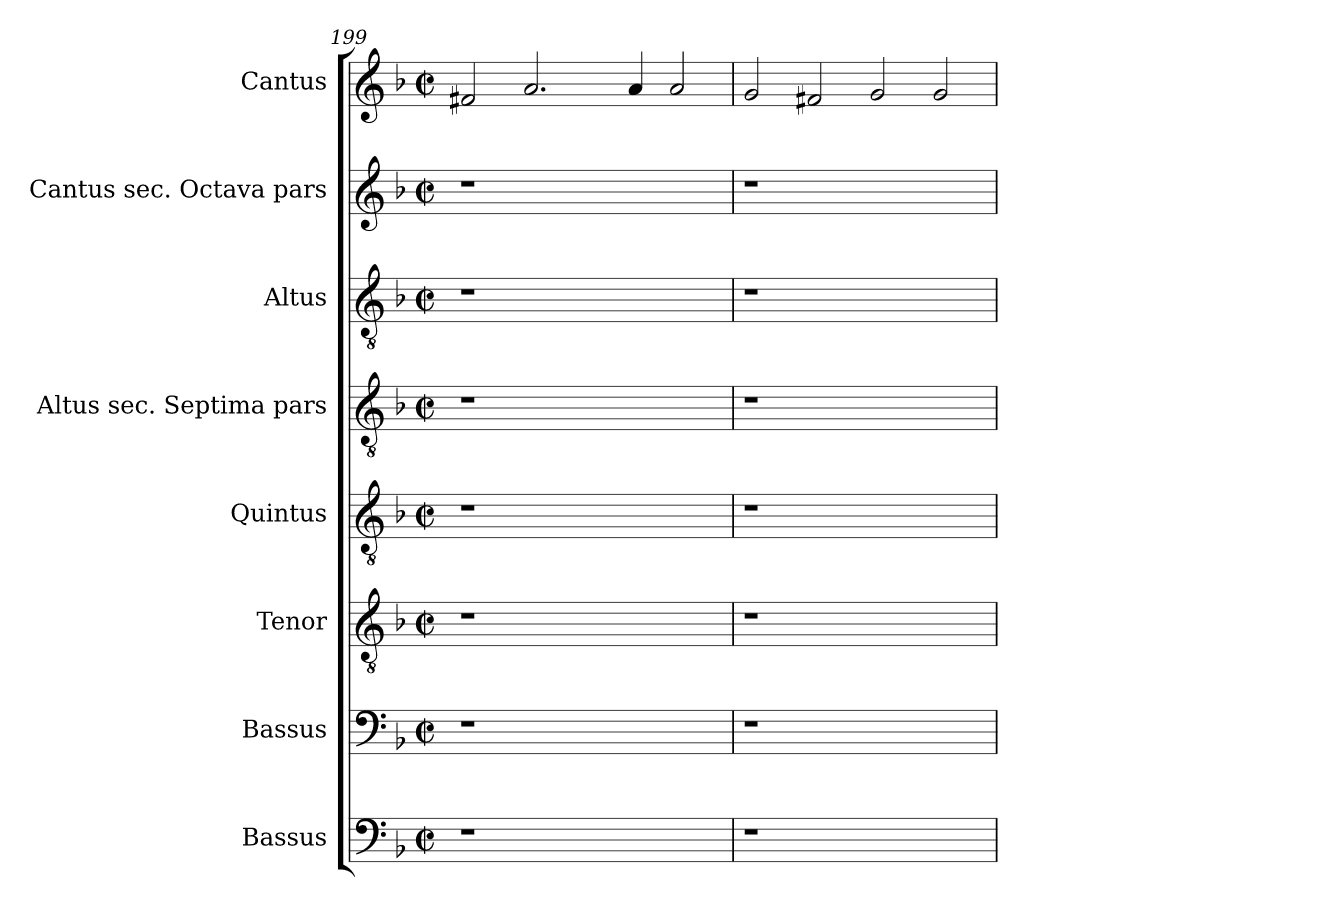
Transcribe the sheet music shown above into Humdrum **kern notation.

**kern	**kern	**kern	**kern	**kern	**kern	**kern	**kern
*part8	*part7	*part6	*part5	*part4	*part3	*part2	*part1
*staff8	*staff7	*staff6	*staff5	*staff4	*staff3	*staff2	*staff1
*I"Bassus	*I"Bassus	*I"Tenor	*I"Quintus	*I"Altus sec. Septima pars	*I"Altus	*I"Cantus sec. Octava pars	*I"Cantus
*	*I'Bassus	*I'Tenor	*I'Quintus	*	*I'Altus	*	*I'Cantus
*clefF4	*clefF4	*clefGv2	*clefGv2	*clefGv2	*clefGv2	*clefG2	*clefG2
*k[b-]	*k[b-]	*k[b-]	*k[b-]	*k[b-]	*k[b-]	*k[b-]	*k[b-]
*F:	*F:	*F:	*F:	*F:	*F:	*F:	*F:
*M2/2	*M2/2	*M2/2	*M2/2	*M2/2	*M2/2	*M2/2	*M2/2
*met(c|)	*met(c|)	*met(c|)	*met(c|)	*met(c|)	*met(c|)	*met(c|)	*met(c|)
=199	=199	=199	=199	=199	=199	=199	=199
1r	1r	1r	1r	1r	1r	1r	2f#X/
.	.	.	.	.	.	.	2.a/
1ryy	1ryy	1ryy	1ryy	1ryy	1ryy	1ryy	.
.	.	.	.	.	.	.	4a/
.	.	.	.	.	.	.	2a/
=200	=200	=200	=200	=200	=200	=200	=200
1r	1r	1r	1r	1r	1r	1r	2g/
.	.	.	.	.	.	.	2f#X/
1ryy	1ryy	1ryy	1ryy	1ryy	1ryy	1ryy	2g/
.	.	.	.	.	.	.	2g/
=	=	=	=	=	=	=	=
*-	*-	*-	*-	*-	*-	*-	*-
